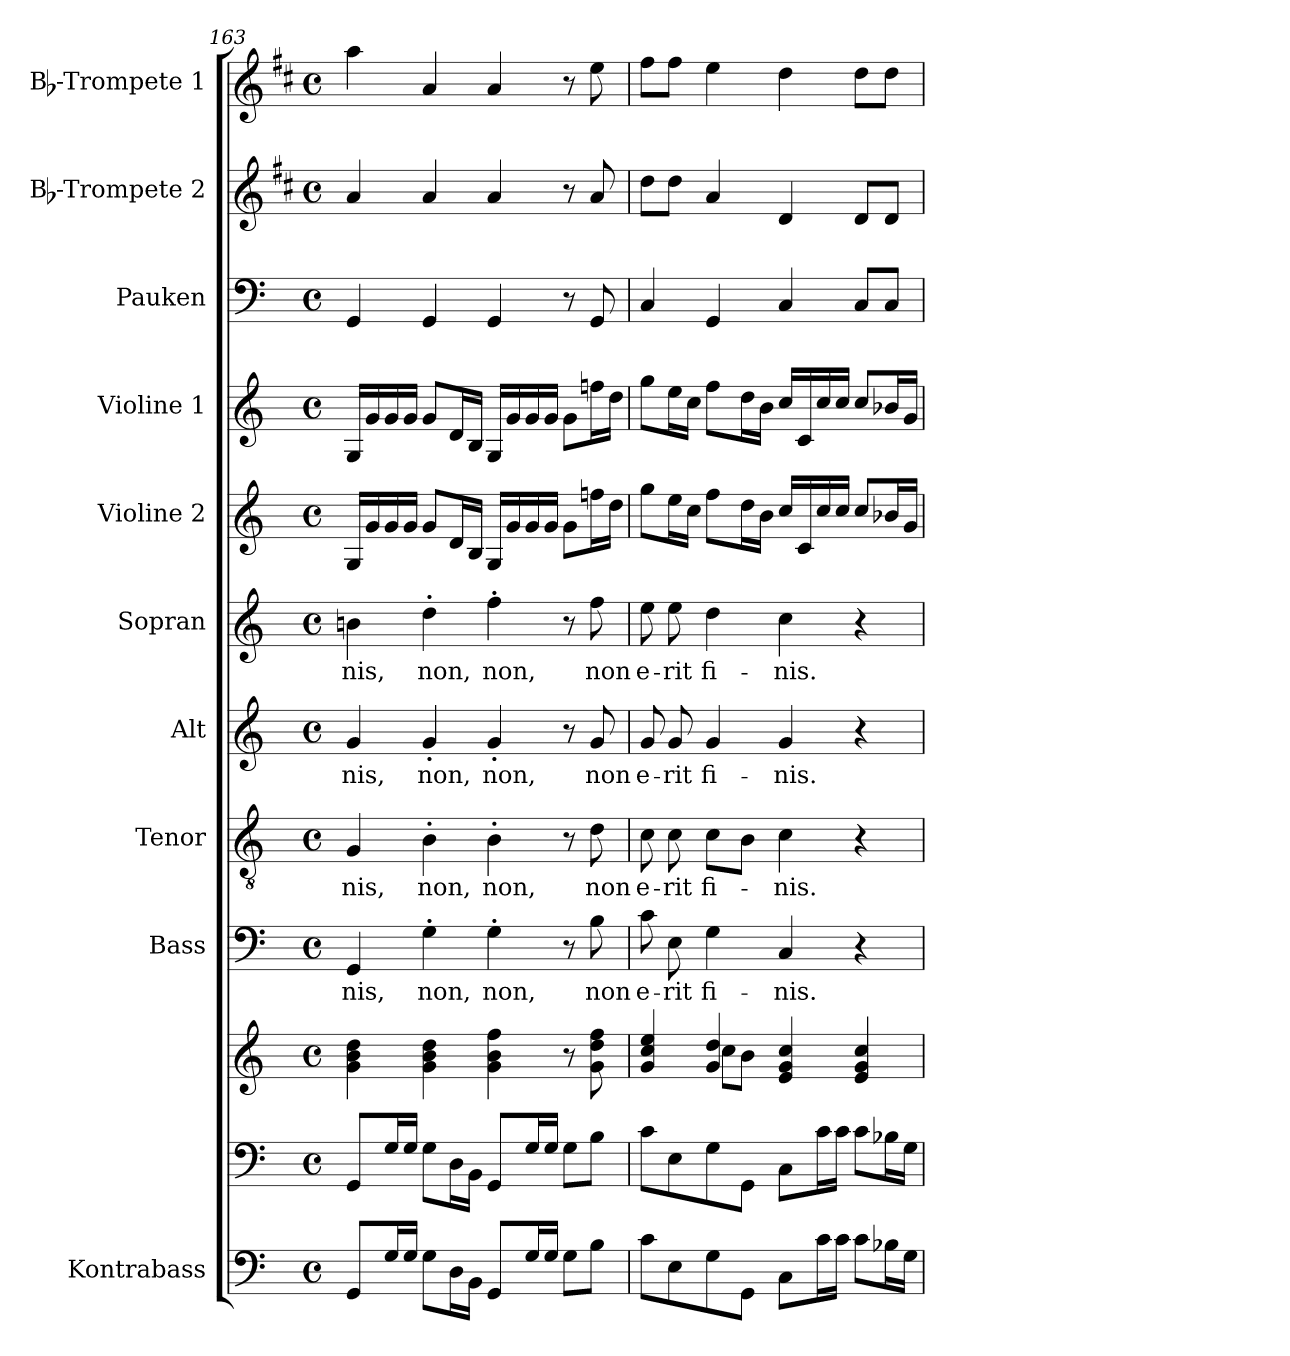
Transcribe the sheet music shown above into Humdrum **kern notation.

**kern	**kern	**kern	**kern	**text	**kern	**text	**kern	**text	**kern	**text	**kern	**kern	**kern	**kern	**kern
*part11	*part10	*part10	*part9	*part9	*part8	*part8	*part7	*part7	*part6	*part6	*part5	*part4	*part3	*part2	*part1
*staff12	*staff11	*staff10	*staff9	*staff9	*staff8	*staff8	*staff7	*staff7	*staff6	*staff6	*staff5	*staff4	*staff3	*staff2	*staff1
*I"Kontrabass	*	*	*I"Bass	*	*I"Tenor	*	*I"Alt	*	*I"Sopran	*	*I"Violine 2	*I"Violine 1	*I"Pauken	*I"Bb-Trompete 2	*I"Bb-Trompete 1
*I'Kb.	*	*	*I'B.	*	*I'T.	*	*I'A.	*	*I'S.	*	*I'Vl. 2	*I'Vl. 1	*I'Pk.	*I'Bb Trp. 2	*I'Bb Trp. 1
!!LO:PB:g=z
*clefF4	*clefF4	*clefG2	*clefF4	*	*clefGv2	*	*clefG2	*	*clefG2	*	*clefG2	*clefG2	*clefF4	*clefG2	*clefG2
*ITrd7c12	*	*	*	*	*	*	*	*	*	*	*	*	*	*ITrd1c2	*ITrd1c2
*k[]	*k[]	*k[]	*k[]	*	*k[]	*	*k[]	*	*k[]	*	*k[]	*k[]	*k[]	*k[]	*k[]
*C:	*C:	*C:	*C:	*	*C:	*	*C:	*	*C:	*	*C:	*C:	*C:	*C:	*C:
*M4/4	*M4/4	*M4/4	*M4/4	*	*M4/4	*	*M4/4	*	*M4/4	*	*M4/4	*M4/4	*M4/4	*M4/4	*M4/4
*met(c)	*met(c)	*met(c)	*met(c)	*	*met(c)	*	*met(c)	*	*met(c)	*	*met(c)	*met(c)	*met(c)	*met(c)	*met(c)
=163	=163	=163	=163	=163	=163	=163	=163	=163	=163	=163	=163	=163	=163	=163	=163
!	!	!	!	!LO:LY:b	!	!LO:LY:b	!	!LO:LY:b	!	!LO:LY:b	!	!	!	!	!
8GGG/L	8GG/L	4g\ 4b\ 4dd\	4GG/	-nis,	4G/	-nis,	4g/	-nis,	4bn\	-nis,	16G/LL	16G/LL	4GG/	4g/	4gg\
.	.	.	.	.	.	.	.	.	.	.	16g/	16g/	.	.	.
16GG/L	16G/L	.	.	.	.	.	.	.	.	.	16g/	16g/	.	.	.
16GG/JJ	16G/JJ	.	.	.	.	.	.	.	.	.	16g/JJ	16g/JJ	.	.	.
!	!	!	!	!LO:LY:b	!	!LO:LY:b	!	!LO:LY:b	!	!LO:LY:b	!	!	!	!	!
8GG\L	8G\L	4g\ 4b\ 4dd\	4G'>\	non,	4B'>\	non,	4g'</	non,	4dd'>\	non,	8g/L	8g/L	4GG/	4g/	4g/
16DD\L	16D\L	.	.	.	.	.	.	.	.	.	16d/L	16d/L	.	.	.
16BBB\JJ	16BB\JJ	.	.	.	.	.	.	.	.	.	16B/JJ	16B/JJ	.	.	.
!	!	!	!	!LO:LY:b	!	!LO:LY:b	!	!LO:LY:b	!	!LO:LY:b	!	!	!	!	!
8GGG/L	8GG/L	4g\ 4b\ 4ff\	4G'>\	non,	4B'>\	non,	4g'</	non,	4ff'>\	non,	16G/LL	16G/LL	4GG/	4g/	4g/
.	.	.	.	.	.	.	.	.	.	.	16g/	16g/	.	.	.
16GG/L	16G/L	.	.	.	.	.	.	.	.	.	16g/	16g/	.	.	.
16GG/JJ	16G/JJ	.	.	.	.	.	.	.	.	.	16g/JJ	16g/JJ	.	.	.
8GG\L	8G\L	8r	8r	.	8r	.	8r	.	8r	.	8g\L	8g\L	8r	8r	8r
!	!	!	!	!LO:LY:b	!	!LO:LY:b	!	!LO:LY:b	!	!LO:LY:b	!	!	!	!	!
8BB\J	8B\J	8g\ 8dd\ 8ff\	8B\	non	8d\	non	8g/	non	8ff\	non	16ffn\L	16ffn\L	8GG/	8g/	8dd\
.	.	.	.	.	.	.	.	.	.	.	16dd\JJ	16dd\JJ	.	.	.
=164	=164	=164	=164	=164	=164	=164	=164	=164	=164	=164	=164	=164	=164	=164	=164
*	*	*^	*	*	*	*	*	*	*	*	*	*	*	*	*
!	!	!	!	!	!LO:LY:b	!	!LO:LY:b	!	!LO:LY:b	!	!LO:LY:b	!	!	!	!	!
8C\L	8c\L	4g/ 4cc/ 4ee/	4ryy	8c\	e-	8c\	e-	8g/	e-	8ee\	e-	8gg\L	8gg\L	4C/	8cc\L	8ee\L
!	!	!	!	!	!LO:LY:b	!	!LO:LY:b	!	!LO:LY:b	!	!LO:LY:b	!	!	!	!	!
8EE\	8E\	.	.	8E\	-rit	8c\	-rit	8g/	-rit	8ee\	-rit	16ee\L	16ee\L	.	8cc\J	8ee\J
.	.	.	.	.	.	.	.	.	.	.	.	16cc\JJ	16cc\JJ	.	.	.
!	!	!	!	!	!LO:LY:b	!	!LO:LY:b	!	!LO:LY:b	!	!LO:LY:b	!	!	!	!	!
8GG\	8G\	4g/ 4dd/	8cc\L	4G\	fi-	8c\L	fi-	4g/	fi-	4dd\	fi-	8ff\L	8ff\L	4GG/	4g/	4dd\
8GGG\J	8GG\J	.	8b\J	.	.	8B\J	.	.	.	.	.	16dd\L	16dd\L	.	.	.
.	.	.	.	.	.	.	.	.	.	.	.	16b\JJ	16b\JJ	.	.	.
!	!	!	!	!	!LO:LY:b	!	!LO:LY:b	!	!LO:LY:b	!	!LO:LY:b	!	!	!	!	!
8CC\L	8C\L	4e/ 4g/ 4cc/	2ryy	4C/	-nis.	4c\	-nis.	4g/	-nis.	4cc\	-nis.	16cc/LL	16cc/LL	4C/	4c/	4cc\
.	.	.	.	.	.	.	.	.	.	.	.	16c/	16c/	.	.	.
16C\L	16c\L	.	.	.	.	.	.	.	.	.	.	16cc/	16cc/	.	.	.
16C\JJ	16c\JJ	.	.	.	.	.	.	.	.	.	.	16cc/JJ	16cc/JJ	.	.	.
8C\L	8c\L	4e/ 4g/ 4cc/	.	4r	.	4r	.	4r	.	4r	.	8cc/L	8cc/L	8C/L	8c/L	8cc\L
16BB-X\L	16B-X\L	.	.	.	.	.	.	.	.	.	.	16b-X/L	16b-X/L	8C/J	8c/J	8cc\J
16GG\JJ	16G\JJ	.	.	.	.	.	.	.	.	.	.	16g/JJ	16g/JJ	.	.	.
*	*	*v	*v	*	*	*	*	*	*	*	*	*	*	*	*	*
=	=	=	=	=	=	=	=	=	=	=	=	=	=	=	=
*-	*-	*-	*-	*-	*-	*-	*-	*-	*-	*-	*-	*-	*-	*-	*-
